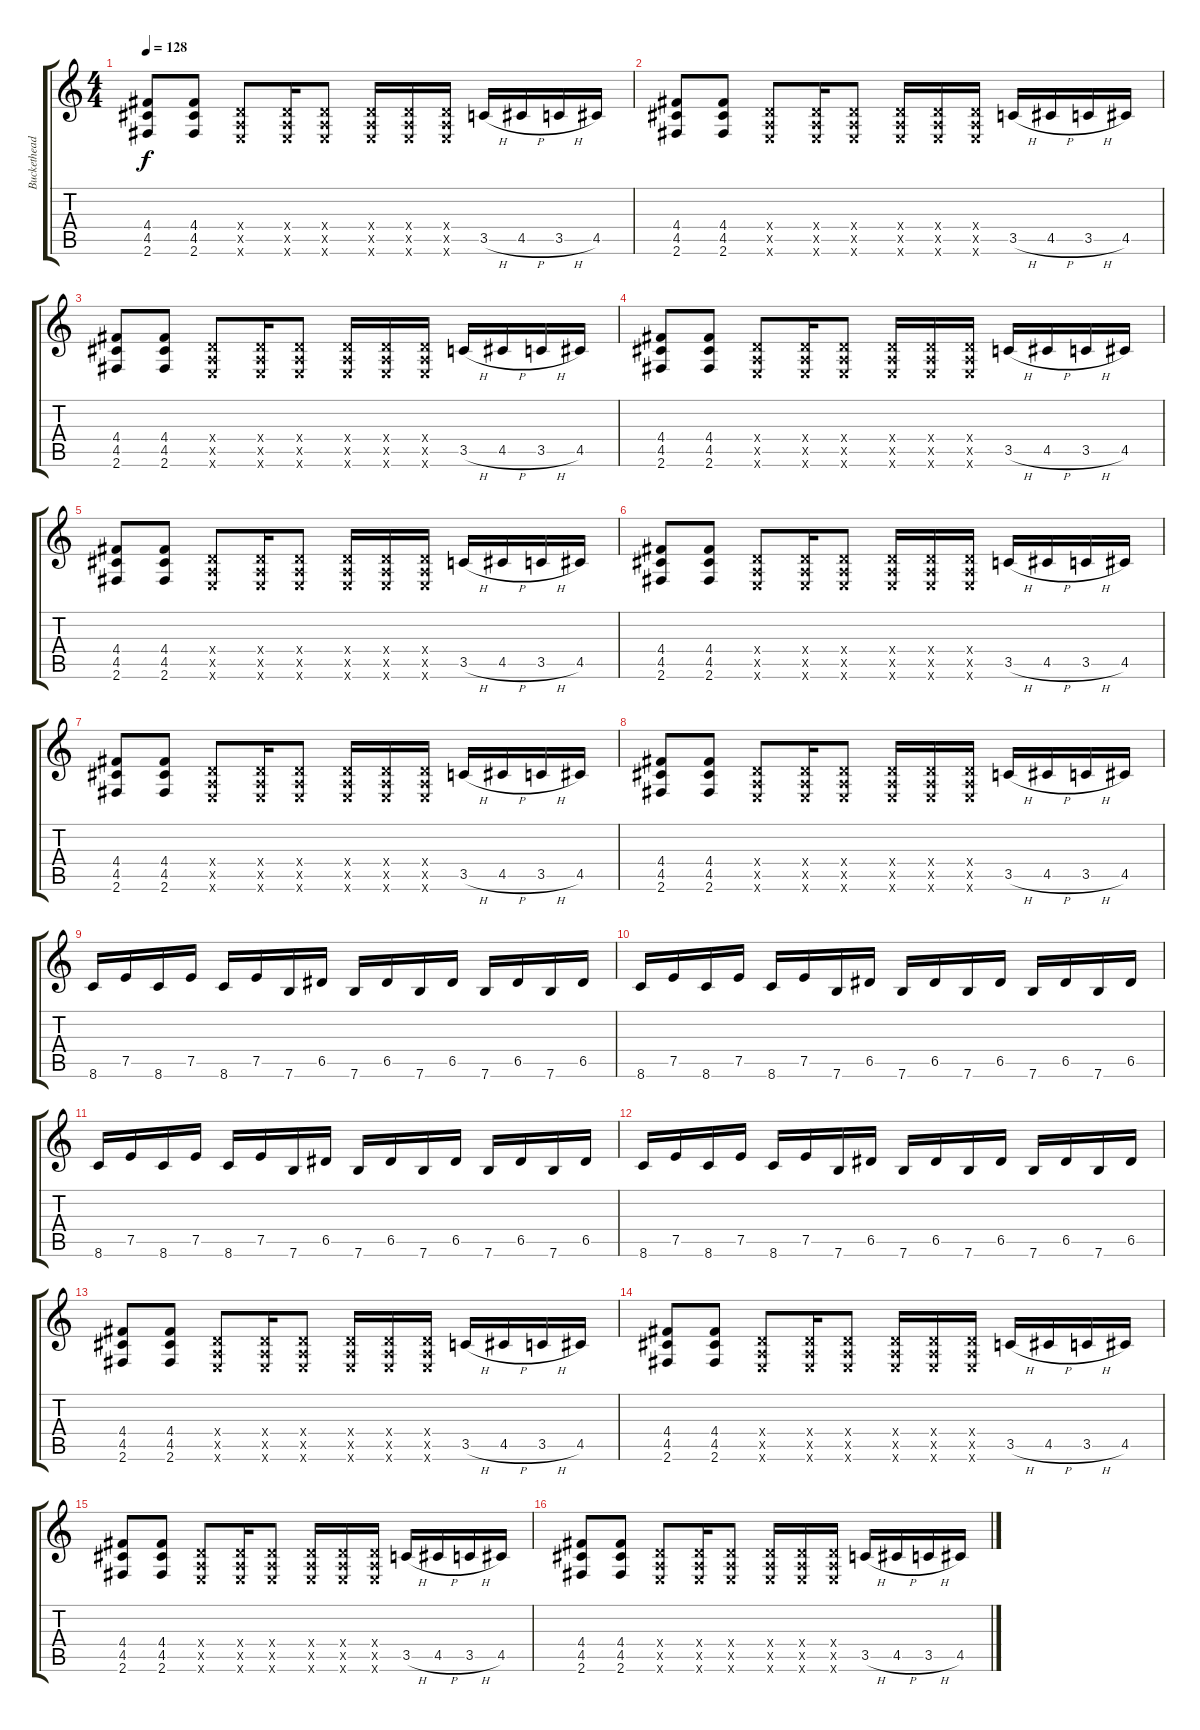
\track ("Buckethead" "Buckethead") {instrument overdrivenguitar}
\staff {score tabs}
\tuning (E4 B3 G3 D3 A2 E2) {hide}
\ts (4 4)
\tempo 128
\clef g2
\ks c
(4.4 4.5 2.6).8{dy f} (4.4 4.5 2.6).8 (0.4{x} 0.5{x} 0.6{x}).8 (0.4{x} 0.5{x} 0.6{x}).16 (0.4{x} 0.5{x} 0.6{x}).8 (0.4{x} 0.5{x} 0.6{x}).16 (0.4{x} 0.5{x} 0.6{x}).16 (0.4{x} 0.5{x} 0.6{x}).16 3.5{h}.16 4.5{h}.16 3.5{h}.16 4.5.16 |
(4.4 4.5 2.6).8 (4.4 4.5 2.6).8 (0.4{x} 0.5{x} 0.6{x}).8 (0.4{x} 0.5{x} 0.6{x}).16 (0.4{x} 0.5{x} 0.6{x}).8 (0.4{x} 0.5{x} 0.6{x}).16 (0.4{x} 0.5{x} 0.6{x}).16 (0.4{x} 0.5{x} 0.6{x}).16 3.5{h}.16 4.5{h}.16 3.5{h}.16 4.5.16 |
(4.4 4.5 2.6).8 (4.4 4.5 2.6).8 (0.4{x} 0.5{x} 0.6{x}).8 (0.4{x} 0.5{x} 0.6{x}).16 (0.4{x} 0.5{x} 0.6{x}).8 (0.4{x} 0.5{x} 0.6{x}).16 (0.4{x} 0.5{x} 0.6{x}).16 (0.4{x} 0.5{x} 0.6{x}).16 3.5{h}.16 4.5{h}.16 3.5{h}.16 4.5.16 |
(4.4 4.5 2.6).8 (4.4 4.5 2.6).8 (0.4{x} 0.5{x} 0.6{x}).8 (0.4{x} 0.5{x} 0.6{x}).16 (0.4{x} 0.5{x} 0.6{x}).8 (0.4{x} 0.5{x} 0.6{x}).16 (0.4{x} 0.5{x} 0.6{x}).16 (0.4{x} 0.5{x} 0.6{x}).16 3.5{h}.16 4.5{h}.16 3.5{h}.16 4.5.16 |
(4.4 4.5 2.6).8 (4.4 4.5 2.6).8 (0.4{x} 0.5{x} 0.6{x}).8 (0.4{x} 0.5{x} 0.6{x}).16 (0.4{x} 0.5{x} 0.6{x}).8 (0.4{x} 0.5{x} 0.6{x}).16 (0.4{x} 0.5{x} 0.6{x}).16 (0.4{x} 0.5{x} 0.6{x}).16 3.5{h}.16 4.5{h}.16 3.5{h}.16 4.5.16 |
(4.4 4.5 2.6).8 (4.4 4.5 2.6).8 (0.4{x} 0.5{x} 0.6{x}).8 (0.4{x} 0.5{x} 0.6{x}).16 (0.4{x} 0.5{x} 0.6{x}).8 (0.4{x} 0.5{x} 0.6{x}).16 (0.4{x} 0.5{x} 0.6{x}).16 (0.4{x} 0.5{x} 0.6{x}).16 3.5{h}.16 4.5{h}.16 3.5{h}.16 4.5.16 |
(4.4 4.5 2.6).8 (4.4 4.5 2.6).8 (0.4{x} 0.5{x} 0.6{x}).8 (0.4{x} 0.5{x} 0.6{x}).16 (0.4{x} 0.5{x} 0.6{x}).8 (0.4{x} 0.5{x} 0.6{x}).16 (0.4{x} 0.5{x} 0.6{x}).16 (0.4{x} 0.5{x} 0.6{x}).16 3.5{h}.16 4.5{h}.16 3.5{h}.16 4.5.16 |
(4.4 4.5 2.6).8 (4.4 4.5 2.6).8 (0.4{x} 0.5{x} 0.6{x}).8 (0.4{x} 0.5{x} 0.6{x}).16 (0.4{x} 0.5{x} 0.6{x}).8 (0.4{x} 0.5{x} 0.6{x}).16 (0.4{x} 0.5{x} 0.6{x}).16 (0.4{x} 0.5{x} 0.6{x}).16 3.5{h}.16 4.5{h}.16 3.5{h}.16 4.5.16 |
8.6.16 7.5.16 8.6.16 7.5.16 8.6.16 7.5.16 7.6.16 6.5.16 7.6.16 6.5.16 7.6.16 6.5.16 7.6.16 6.5.16 7.6.16 6.5.16 |
8.6.16 7.5.16 8.6.16 7.5.16 8.6.16 7.5.16 7.6.16 6.5.16 7.6.16 6.5.16 7.6.16 6.5.16 7.6.16 6.5.16 7.6.16 6.5.16 |
8.6.16 7.5.16 8.6.16 7.5.16 8.6.16 7.5.16 7.6.16 6.5.16 7.6.16 6.5.16 7.6.16 6.5.16 7.6.16 6.5.16 7.6.16 6.5.16 |
8.6.16 7.5.16 8.6.16 7.5.16 8.6.16 7.5.16 7.6.16 6.5.16 7.6.16 6.5.16 7.6.16 6.5.16 7.6.16 6.5.16 7.6.16 6.5.16 |
(4.4 4.5 2.6).8 (4.4 4.5 2.6).8 (0.4{x} 0.5{x} 0.6{x}).8 (0.4{x} 0.5{x} 0.6{x}).16 (0.4{x} 0.5{x} 0.6{x}).8 (0.4{x} 0.5{x} 0.6{x}).16 (0.4{x} 0.5{x} 0.6{x}).16 (0.4{x} 0.5{x} 0.6{x}).16 3.5{h}.16 4.5{h}.16 3.5{h}.16 4.5.16 |
(4.4 4.5 2.6).8 (4.4 4.5 2.6).8 (0.4{x} 0.5{x} 0.6{x}).8 (0.4{x} 0.5{x} 0.6{x}).16 (0.4{x} 0.5{x} 0.6{x}).8 (0.4{x} 0.5{x} 0.6{x}).16 (0.4{x} 0.5{x} 0.6{x}).16 (0.4{x} 0.5{x} 0.6{x}).16 3.5{h}.16 4.5{h}.16 3.5{h}.16 4.5.16 |
(4.4 4.5 2.6).8 (4.4 4.5 2.6).8 (0.4{x} 0.5{x} 0.6{x}).8 (0.4{x} 0.5{x} 0.6{x}).16 (0.4{x} 0.5{x} 0.6{x}).8 (0.4{x} 0.5{x} 0.6{x}).16 (0.4{x} 0.5{x} 0.6{x}).16 (0.4{x} 0.5{x} 0.6{x}).16 3.5{h}.16 4.5{h}.16 3.5{h}.16 4.5.16 |
(4.4 4.5 2.6).8 (4.4 4.5 2.6).8 (0.4{x} 0.5{x} 0.6{x}).8 (0.4{x} 0.5{x} 0.6{x}).16 (0.4{x} 0.5{x} 0.6{x}).8 (0.4{x} 0.5{x} 0.6{x}).16 (0.4{x} 0.5{x} 0.6{x}).16 (0.4{x} 0.5{x} 0.6{x}).16 3.5{h}.16 4.5{h}.16 3.5{h}.16 4.5.16
